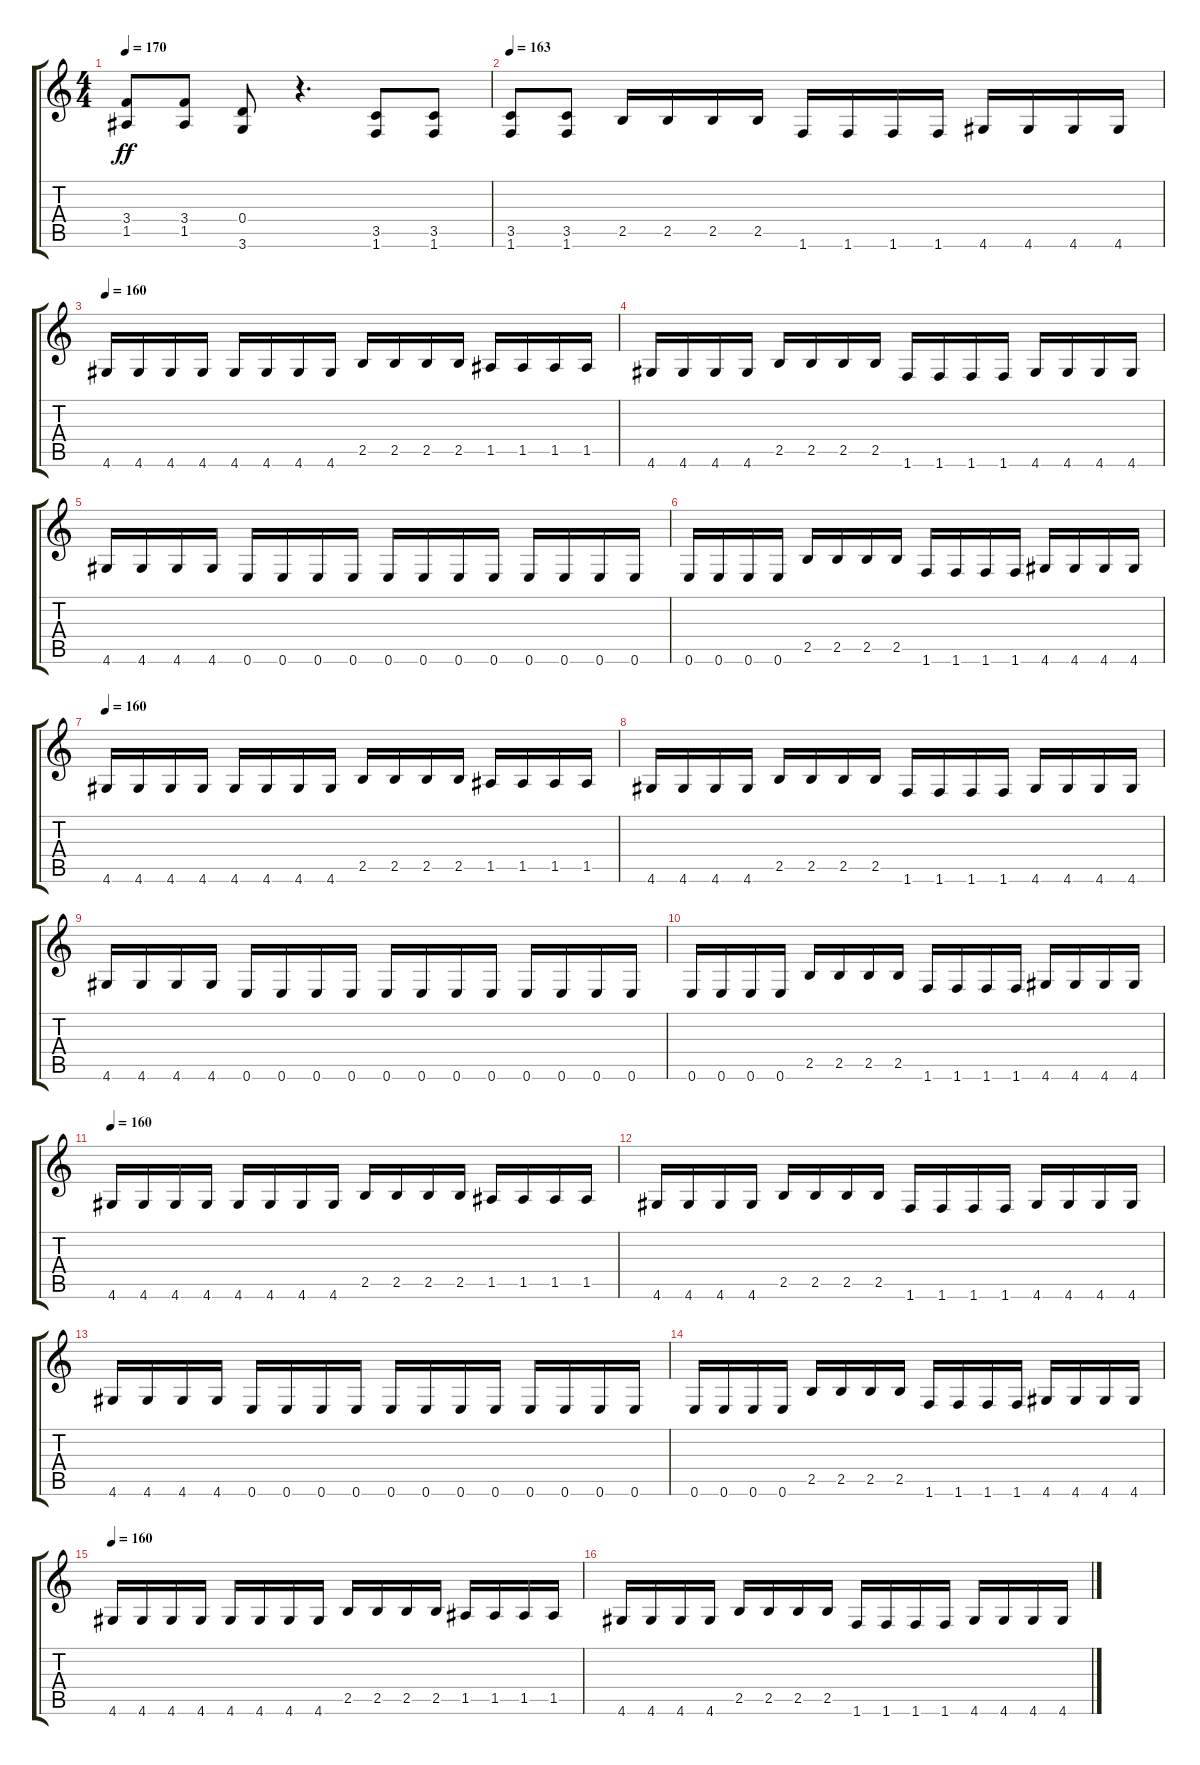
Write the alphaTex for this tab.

\track "" {instrument distortionguitar}
\staff {score tabs}
\tuning (E4 B3 G3 D3 A2 E2) {hide}
\ts (4 4)
\tempo 170
\clef g2
\ks c
(3.4 1.5).8{dy ff} (3.4 1.5).8 (0.4 3.6).8 r.4{d} (3.5 1.6).8 (3.5 1.6).8 |
\tempo 163
(3.5 1.6).8 (3.5 1.6).8 2.5.16 2.5.16 2.5.16 2.5.16 1.6.16 1.6.16 1.6.16 1.6.16 4.6.16 4.6.16 4.6.16 4.6.16 |
\tempo 160
4.6.16 4.6.16 4.6.16 4.6.16 4.6.16 4.6.16 4.6.16 4.6.16 2.5.16 2.5.16 2.5.16 2.5.16 1.5.16 1.5.16 1.5.16 1.5.16 |
4.6.16 4.6.16 4.6.16 4.6.16 2.5.16 2.5.16 2.5.16 2.5.16 1.6.16 1.6.16 1.6.16 1.6.16 4.6.16 4.6.16 4.6.16 4.6.16 |
4.6.16 4.6.16 4.6.16 4.6.16 0.6.16 0.6.16 0.6.16 0.6.16 0.6.16 0.6.16 0.6.16 0.6.16 0.6.16 0.6.16 0.6.16 0.6.16 |
0.6.16 0.6.16 0.6.16 0.6.16 2.5.16 2.5.16 2.5.16 2.5.16 1.6.16 1.6.16 1.6.16 1.6.16 4.6.16 4.6.16 4.6.16 4.6.16 |
\tempo 160
4.6.16 4.6.16 4.6.16 4.6.16 4.6.16 4.6.16 4.6.16 4.6.16 2.5.16 2.5.16 2.5.16 2.5.16 1.5.16 1.5.16 1.5.16 1.5.16 |
4.6.16 4.6.16 4.6.16 4.6.16 2.5.16 2.5.16 2.5.16 2.5.16 1.6.16 1.6.16 1.6.16 1.6.16 4.6.16 4.6.16 4.6.16 4.6.16 |
4.6.16 4.6.16 4.6.16 4.6.16 0.6.16 0.6.16 0.6.16 0.6.16 0.6.16 0.6.16 0.6.16 0.6.16 0.6.16 0.6.16 0.6.16 0.6.16 |
0.6.16 0.6.16 0.6.16 0.6.16 2.5.16 2.5.16 2.5.16 2.5.16 1.6.16 1.6.16 1.6.16 1.6.16 4.6.16 4.6.16 4.6.16 4.6.16 |
\tempo 160
4.6.16 4.6.16 4.6.16 4.6.16 4.6.16 4.6.16 4.6.16 4.6.16 2.5.16 2.5.16 2.5.16 2.5.16 1.5.16 1.5.16 1.5.16 1.5.16 |
4.6.16 4.6.16 4.6.16 4.6.16 2.5.16 2.5.16 2.5.16 2.5.16 1.6.16 1.6.16 1.6.16 1.6.16 4.6.16 4.6.16 4.6.16 4.6.16 |
4.6.16 4.6.16 4.6.16 4.6.16 0.6.16 0.6.16 0.6.16 0.6.16 0.6.16 0.6.16 0.6.16 0.6.16 0.6.16 0.6.16 0.6.16 0.6.16 |
0.6.16 0.6.16 0.6.16 0.6.16 2.5.16 2.5.16 2.5.16 2.5.16 1.6.16 1.6.16 1.6.16 1.6.16 4.6.16 4.6.16 4.6.16 4.6.16 |
\tempo 160
4.6.16 4.6.16 4.6.16 4.6.16 4.6.16 4.6.16 4.6.16 4.6.16 2.5.16 2.5.16 2.5.16 2.5.16 1.5.16 1.5.16 1.5.16 1.5.16 |
4.6.16 4.6.16 4.6.16 4.6.16 2.5.16 2.5.16 2.5.16 2.5.16 1.6.16 1.6.16 1.6.16 1.6.16 4.6.16 4.6.16 4.6.16 4.6.16
